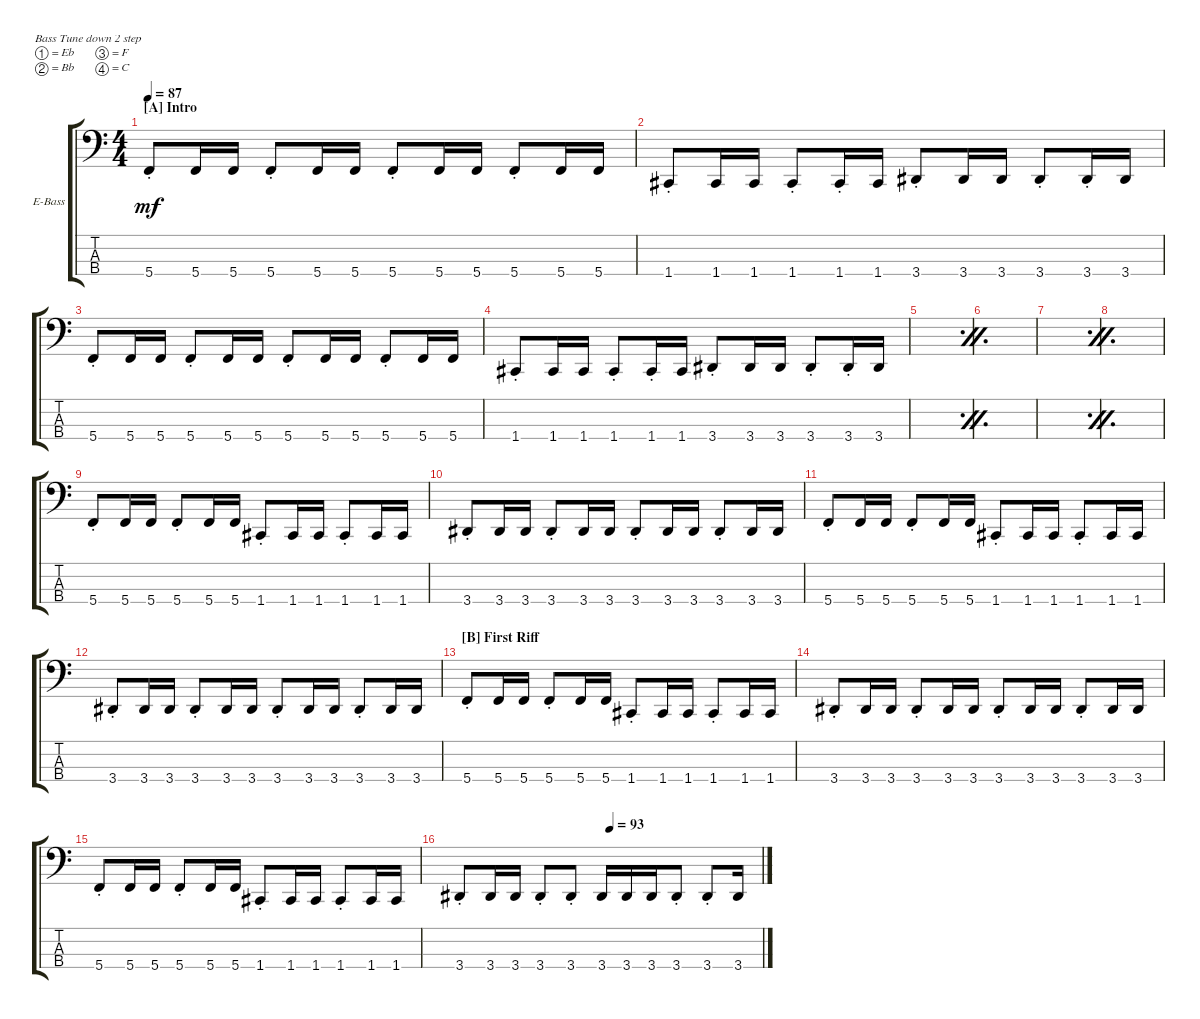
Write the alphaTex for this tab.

\defaultSystemsLayout 4
\bracketExtendMode groupsimilarinstruments
\firstSystemTrackNameOrientation horizontal
\otherSystemsTrackNameOrientation horizontal
\track ("Electric Bass" "E-Bass") {instrument electricbassfinger}
\staff {score tabs}
\tuning (Eb2 Bb1 F1 C1)
\ts (4 4)
\section ("A" "Intro")
\tempo 87
\clef f4
\ks c
5.4{st}.8{dy mf instrument electricbassfinger} 5.4.16 5.4.16 5.4{st}.8 5.4.16 5.4.16 5.4{st}.8 5.4.16 5.4.16 5.4{st}.8 5.4.16 5.4.16 |
1.4{st}.8 1.4.16 1.4.16 1.4{st}.8 1.4{st}.16 1.4.16 3.4{st}.8 3.4.16 3.4.16 3.4{st}.8 3.4{st}.16 3.4.16 |
5.4{st}.8 5.4.16 5.4.16 5.4{st}.8 5.4.16 5.4.16 5.4{st}.8 5.4.16 5.4.16 5.4{st}.8 5.4.16 5.4.16 |
1.4{st}.8 1.4.16 1.4.16 1.4{st}.8 1.4{st}.16 1.4.16 3.4{st}.8 3.4.16 3.4.16 3.4{st}.8 3.4{st}.16 3.4.16 |
\simile firstofdouble
|
\simile secondofdouble
|
\simile firstofdouble
|
\simile secondofdouble
|
\simile none
5.4{st}.8 5.4.16 5.4.16 5.4{st}.8 5.4.16 5.4.16 1.4{st}.8 1.4.16 1.4.16 1.4{st}.8 1.4.16 1.4.16 |
3.4{st}.8 3.4.16 3.4.16 3.4{st}.8 3.4.16 3.4.16 3.4{st}.8 3.4.16 3.4.16 3.4{st}.8 3.4.16 3.4.16 |
5.4{st}.8 5.4.16 5.4.16 5.4{st}.8 5.4.16 5.4.16 1.4{st}.8 1.4.16 1.4.16 1.4{st}.8 1.4.16 1.4.16 |
3.4{st}.8 3.4.16 3.4.16 3.4{st}.8 3.4.16 3.4.16 3.4{st}.8 3.4.16 3.4.16 3.4{st}.8 3.4.16 3.4.16 |
\section ("B" "First Riff")
5.4{st}.8 5.4.16 5.4.16 5.4{st}.8 5.4.16 5.4.16 1.4{st}.8 1.4.16 1.4.16 1.4{st}.8 1.4.16 1.4.16 |
3.4{st}.8 3.4.16 3.4.16 3.4{st}.8 3.4.16 3.4.16 3.4{st}.8 3.4.16 3.4.16 3.4{st}.8 3.4.16 3.4.16 |
5.4{st}.8 5.4.16 5.4.16 5.4{st}.8 5.4.16 5.4.16 1.4{st}.8 1.4.16 1.4.16 1.4{st}.8 1.4.16 1.4.16 |
\tempo (93 0.5)
3.4{st}.8 3.4.16 3.4.16 3.4{st}.8 3.4{st}.8 3.4.16 3.4.16 3.4.16 3.4{st}.8 3.4{st}.8 3.4.16
